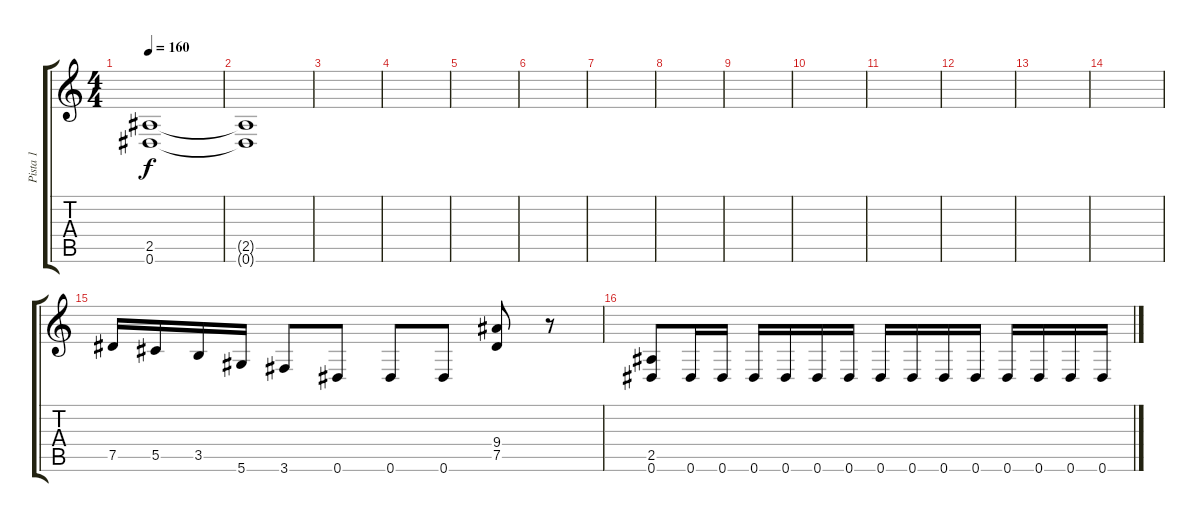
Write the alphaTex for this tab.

\track ("Pista 1" "Pista 1") {instrument distortionguitar}
\staff {score tabs}
\tuning (Eb4 Bb3 Gb3 Db3 Ab2 Eb2) {hide}
\ts (4 4)
\tempo 160
\clef g2
\ks c
(2.5{t} 0.6{t}).1{dy f} |
(2.5{t} 0.6{t}).1 |
|
|
|
|
|
|
|
|
|
|
|
|
7.5.16 5.5.16 3.5.16 5.6.16 3.6.8 0.6.8 0.6.8 0.6.8 (9.4 7.5).8 r.8 |
(2.5 0.6).8 0.6.16 0.6.16 0.6.16 0.6.16 0.6.16 0.6.16 0.6.16 0.6.16 0.6.16 0.6.16 0.6.16 0.6.16 0.6.16 0.6.16
